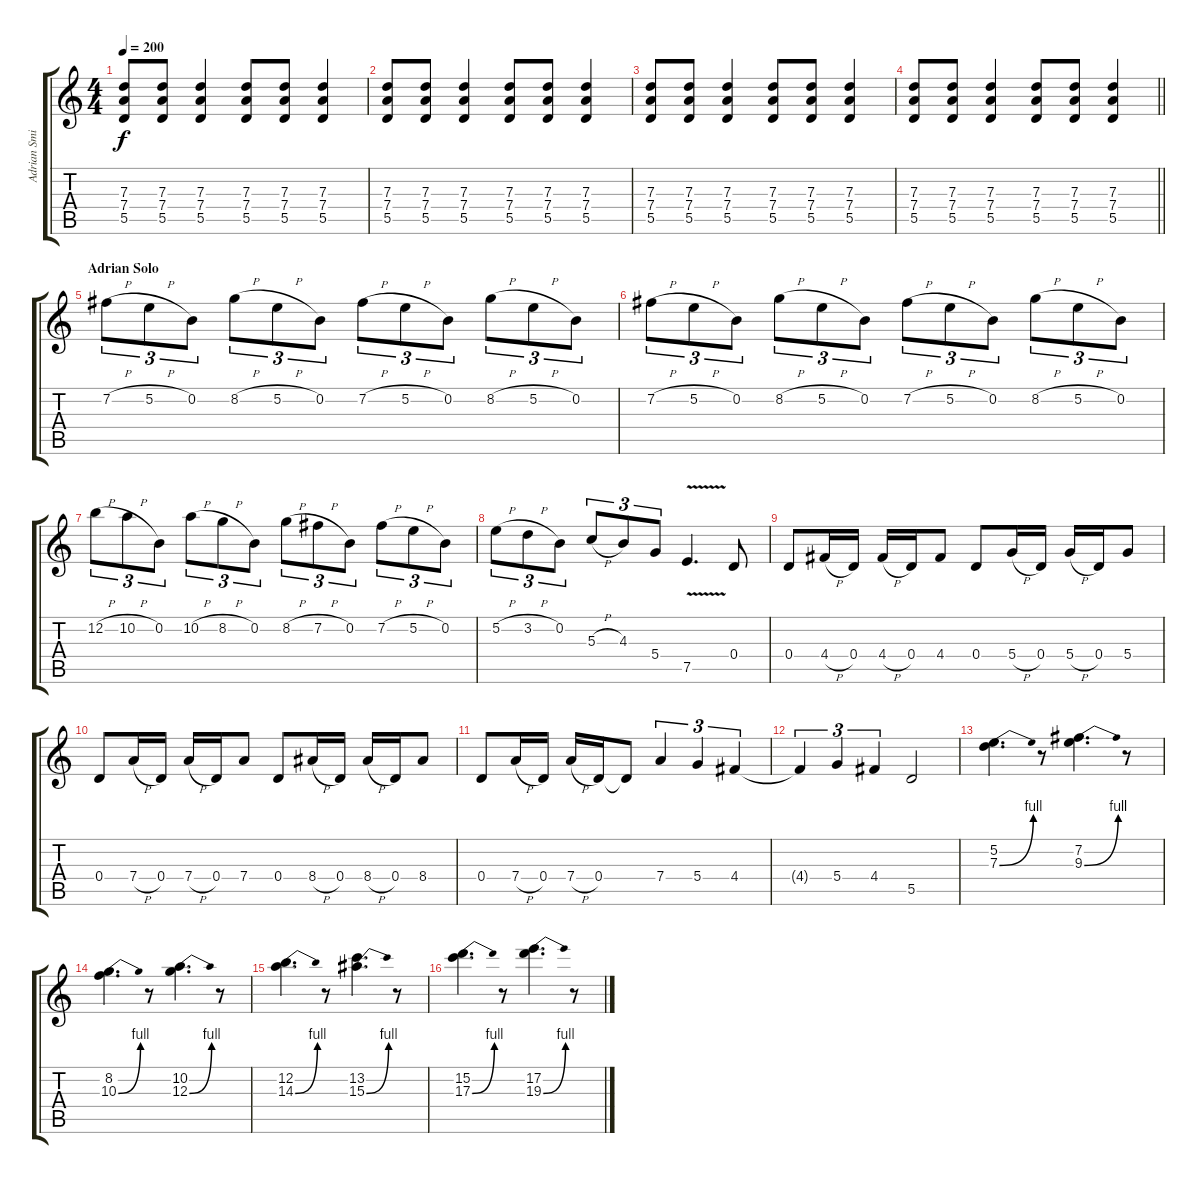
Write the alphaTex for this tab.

\track ("Adrian Smith" "Adrian Smi") {instrument distortionguitar}
\staff {score tabs}
\tuning (E4 B3 G3 D3 A2 E2) {hide}
\ts (4 4)
\tempo 200
\clef g2
\ks c
(7.3 7.4 5.5).8{dy f} (7.3 7.4 5.5).8 (7.3 7.4 5.5).4 (7.3 7.4 5.5).8 (7.3 7.4 5.5).8 (7.3 7.4 5.5).4 |
(7.3 7.4 5.5).8 (7.3 7.4 5.5).8 (7.3 7.4 5.5).4 (7.3 7.4 5.5).8 (7.3 7.4 5.5).8 (7.3 7.4 5.5).4 |
(7.3 7.4 5.5).8 (7.3 7.4 5.5).8 (7.3 7.4 5.5).4 (7.3 7.4 5.5).8 (7.3 7.4 5.5).8 (7.3 7.4 5.5).4 |
\barLineRight lightlight
(7.3 7.4 5.5).8 (7.3 7.4 5.5).8 (7.3 7.4 5.5).4 (7.3 7.4 5.5).8 (7.3 7.4 5.5).8 (7.3 7.4 5.5).4 |
\section ("" "Adrian Solo")
7.2{h}.8{tu (3 2)} 5.2{h}.8{tu (3 2)} 0.2.8{tu (3 2)} 8.2{h}.8{tu (3 2)} 5.2{h}.8{tu (3 2)} 0.2.8{tu (3 2)} 7.2{h}.8{tu (3 2)} 5.2{h}.8{tu (3 2)} 0.2.8{tu (3 2)} 8.2{h}.8{tu (3 2)} 5.2{h}.8{tu (3 2)} 0.2.8{tu (3 2)} |
7.2{h}.8{tu (3 2)} 5.2{h}.8{tu (3 2)} 0.2.8{tu (3 2)} 8.2{h}.8{tu (3 2)} 5.2{h}.8{tu (3 2)} 0.2.8{tu (3 2)} 7.2{h}.8{tu (3 2)} 5.2{h}.8{tu (3 2)} 0.2.8{tu (3 2)} 8.2{h}.8{tu (3 2)} 5.2{h}.8{tu (3 2)} 0.2.8{tu (3 2)} |
12.2{h}.8{tu (3 2)} 10.2{h}.8{tu (3 2)} 0.2.8{tu (3 2)} 10.2{h}.8{tu (3 2)} 8.2{h}.8{tu (3 2)} 0.2.8{tu (3 2)} 8.2{h}.8{tu (3 2)} 7.2{h}.8{tu (3 2)} 0.2.8{tu (3 2)} 7.2{h}.8{tu (3 2)} 5.2{h}.8{tu (3 2)} 0.2.8{tu (3 2)} |
5.2{h}.8{tu (3 2)} 3.2{h}.8{tu (3 2)} 0.2.8{tu (3 2)} 5.3{h}.8{tu (3 2)} 4.3.8{tu (3 2)} 5.4.8{tu (3 2)} 7.5{v}.4{d} 0.4.8 |
0.4.8 4.4{h}.16 0.4.16 4.4{h}.16 0.4.16 4.4.8 0.4.8 5.4{h}.16 0.4.16 5.4{h}.16 0.4.16 5.4.8 |
0.4.8 7.4{h}.16 0.4.16 7.4{h}.16 0.4.16 7.4.8 0.4.8 8.4{h}.16 0.4.16 8.4{h}.16 0.4.16 8.4.8 |
0.4.8 7.4{h}.16 0.4.16 7.4{h}.16 0.4.16 0.4{t}.8 7.4.4{tu (3 2)} 5.4.4{tu (3 2)} 4.4.4{tu (3 2)} |
4.4{t}.4{tu (3 2)} 5.4.4{tu (3 2)} 4.4.4{tu (3 2)} 5.5.2 |
(5.2 7.3{be (bend 0 0 60 4)}).4{d} r.8 (7.2 9.3{be (bend 0 0 60 4)}).4{d} r.8 |
(8.2 10.3{be (bend 0 0 60 4)}).4{d} r.8 (10.2 12.3{be (bend 0 0 60 4)}).4{d} r.8 |
(12.2 14.3{be (bend 0 0 60 4)}).4{d} r.8 (13.2 15.3{be (bend 0 0 60 4)}).4{d} r.8 |
(15.2 17.3{be (bend 0 0 60 4)}).4{d} r.8 (17.2 19.3{be (bend 0 0 60 4)}).4{d} r.8
